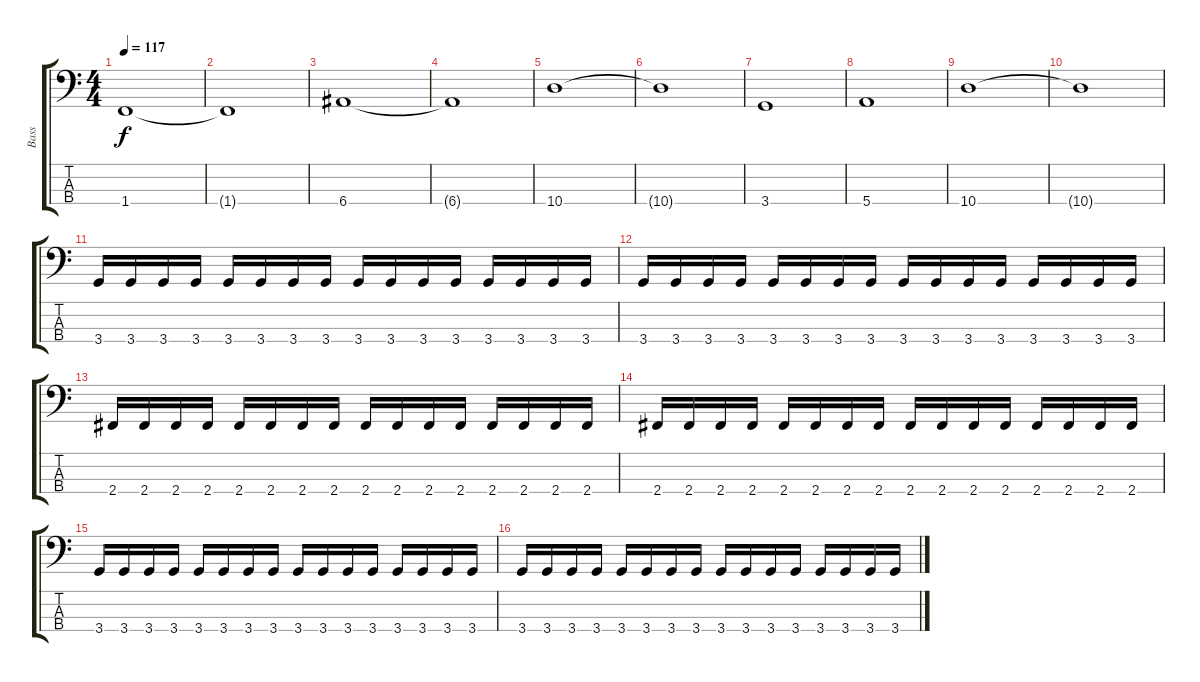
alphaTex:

\track ("Bass" "Bass") {instrument electricbassfinger}
\staff {score tabs}
\tuning (G2 D2 A1 E1) {hide}
\ts (4 4)
\tempo 117
\clef f4
\ks c
1.4.1{dy f} |
1.4{t}.1 |
6.4.1 |
6.4{t}.1 |
10.4.1 |
10.4{t}.1 |
3.4.1 |
5.4.1 |
10.4.1 |
10.4{t}.1 |
3.4.16 3.4.16 3.4.16 3.4.16 3.4.16 3.4.16 3.4.16 3.4.16 3.4.16 3.4.16 3.4.16 3.4.16 3.4.16 3.4.16 3.4.16 3.4.16 |
3.4.16 3.4.16 3.4.16 3.4.16 3.4.16 3.4.16 3.4.16 3.4.16 3.4.16 3.4.16 3.4.16 3.4.16 3.4.16 3.4.16 3.4.16 3.4.16 |
2.4.16 2.4.16 2.4.16 2.4.16 2.4.16 2.4.16 2.4.16 2.4.16 2.4.16 2.4.16 2.4.16 2.4.16 2.4.16 2.4.16 2.4.16 2.4.16 |
2.4.16 2.4.16 2.4.16 2.4.16 2.4.16 2.4.16 2.4.16 2.4.16 2.4.16 2.4.16 2.4.16 2.4.16 2.4.16 2.4.16 2.4.16 2.4.16 |
3.4.16 3.4.16 3.4.16 3.4.16 3.4.16 3.4.16 3.4.16 3.4.16 3.4.16 3.4.16 3.4.16 3.4.16 3.4.16 3.4.16 3.4.16 3.4.16 |
3.4.16 3.4.16 3.4.16 3.4.16 3.4.16 3.4.16 3.4.16 3.4.16 3.4.16 3.4.16 3.4.16 3.4.16 3.4.16 3.4.16 3.4.16 3.4.16
